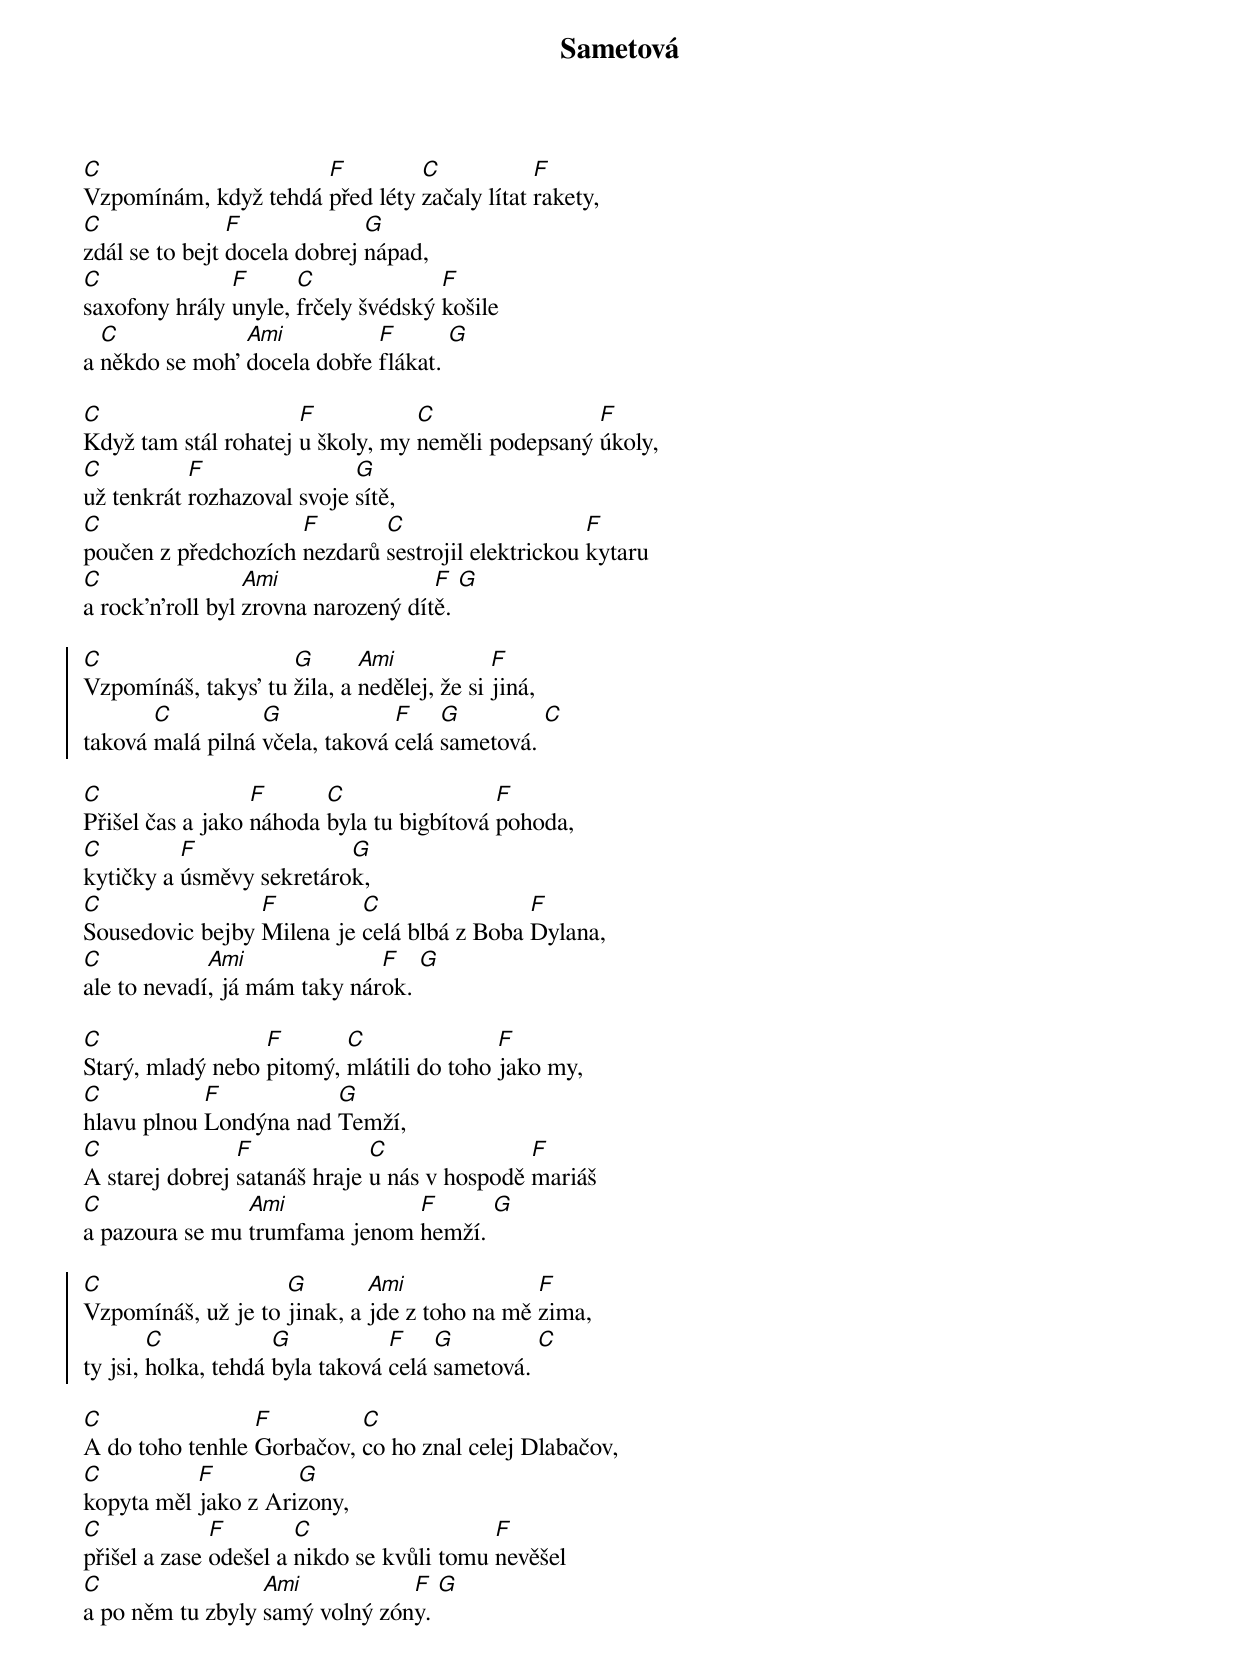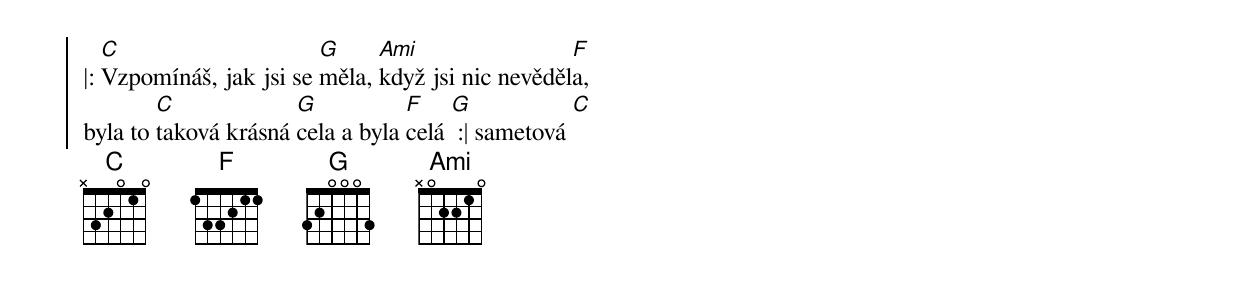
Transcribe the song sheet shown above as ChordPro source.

{title: Sametová}
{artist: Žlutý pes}
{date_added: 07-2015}
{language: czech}
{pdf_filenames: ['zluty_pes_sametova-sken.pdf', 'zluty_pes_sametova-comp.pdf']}
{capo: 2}
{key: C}
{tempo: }
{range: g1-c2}
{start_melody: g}
{start_of_verse}
[C]Vzpomínám, když tehdá [F]před léty [C]začaly lítat [F]rakety,
[C]zdál se to bejt [F]docela dobrej [G]nápad,
[C]saxofony hrály [F]unyle, [C]frčely švédský [F]košile
a [C]někdo se moh' [Ami]docela dobře [F]flákat. [G]
{end_of_verse}

{start_of_verse}
[C]Když tam stál rohatej [F]u školy, my [C]neměli podepsaný [F]úkoly,
[C]už tenkrát [F]rozhazoval svoje [G]sítě,
[C]poučen z předchozích [F]nezdarů [C]sestrojil elektrickou [F]kytaru
[C]a rock'n'roll byl [Ami]zrovna narozený dít[F]ě. [G]
{end_of_verse}

{start_of_chorus}
[C]Vzpomínáš, takys' tu [G]žila, a [Ami]nedělej, že si [F]jiná,
taková [C]malá pilná [G]včela, taková [F]celá [G]sametová. [C]
{end_of_chorus}

{start_of_verse}
[C]Přišel čas a jako [F]náhoda [C]byla tu bigbítová [F]pohoda,
[C]kytičky a [F]úsměvy sekretáro[G]k,
[C]Sousedovic bejby [F]Milena je [C]celá blbá z Boba [F]Dylana,
[C]ale to nevadí[Ami], já mám taky nár[F]ok. [G]
{end_of_verse}

{start_of_verse}
[C]Starý, mladý nebo [F]pitomý, [C]mlátili do toho [F]jako my,
[C]hlavu plnou [F]Londýna nad [G]Temží,
[C]A starej dobrej [F]satanáš hraje [C]u nás v hospodě [F]mariáš
[C]a pazoura se mu [Ami]trumfama jenom [F]hemží. [G]
{end_of_verse}

{start_of_chorus}
[C]Vzpomínáš, už je to [G]jinak, a [Ami]jde z toho na mě [F]zima,
ty jsi, [C]holka, tehdá [G]byla taková [F]celá [G]sametová. [C]
{end_of_chorus}

{start_of_verse}
[C]A do toho tenhle [F]Gorbačov, [C]co ho znal celej Dlabačov,
[C]kopyta měl [F]jako z Ari[G]zony,
[C]přišel a zase [F]odešel a [C]nikdo se kvůli tomu [F]nevěšel
[C]a po něm tu zbyly [Ami]samý volný zón[F]y. [G]
{end_of_verse}

{start_of_chorus}
|: [C]Vzpomínáš, jak jsi se [G]měla, [Ami]když jsi nic nevěděl[F]a,
byla to [C]taková krásná [G]cela a byla [F]celá [G] :| sametová [C]
{end_of_chorus}
